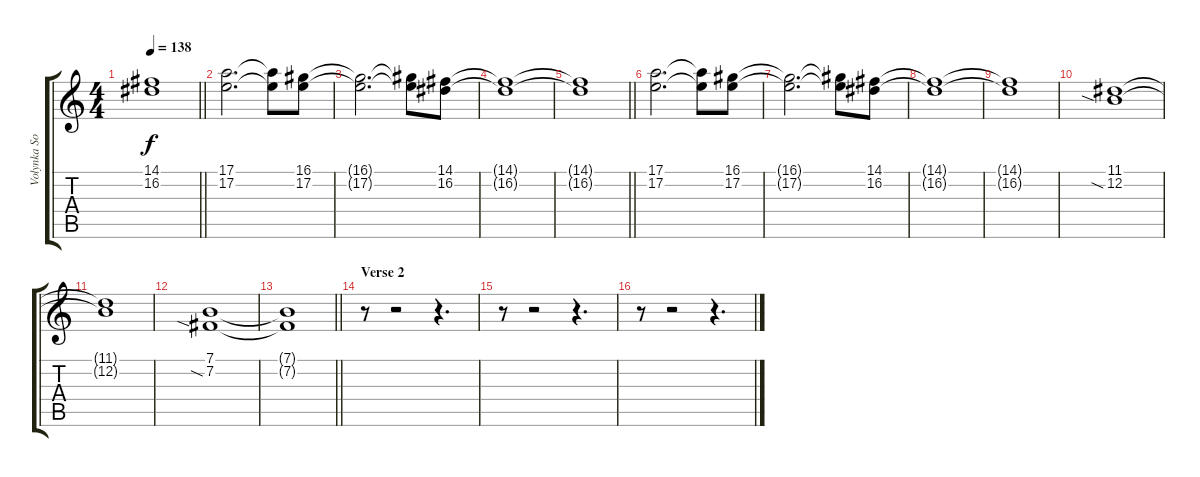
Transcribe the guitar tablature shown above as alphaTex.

\track ("Volynka Solo" "Volynka So") {instrument bagpipe}
\staff {score tabs}
\tuning (E4 B3 G3 D3 A2 E2) {hide}
\ts (4 4)
\tempo 138
\clef g2
\barLineRight lightlight
\ks c
(14.1{t} 16.2{t}).1{dy f} |
(17.1 17.2).2{d} (17.1{t} 17.2{t}).8 (16.1 17.2).8 |
(16.1{t} 17.2{t}).2{d} (16.1{t} 17.2{t}).8 (14.1 16.2).8 |
(14.1{t} 16.2{t}).1 |
\barLineRight lightlight
(14.1{t} 16.2{t}).1 |
(17.1 17.2).2{d} (17.1{t} 17.2{t}).8 (16.1 17.2).8 |
(16.1{t} 17.2{t}).2{d} (16.1{t} 17.2{t}).8 (14.1 16.2).8 |
(14.1{t} 16.2{t}).1 |
(14.1{t} 16.2{t}).1 |
(11.1 12.2{sia}).1 |
(11.1{t} 12.2{t}).1 |
(7.1 7.2{sia}).1 |
\barLineRight lightlight
(7.1{t} 7.2{t}).1 |
\section ("" "Verse 2")
r.8 r.2 r.4{d} |
r.8 r.2 r.4{d} |
r.8 r.2 r.4{d}
